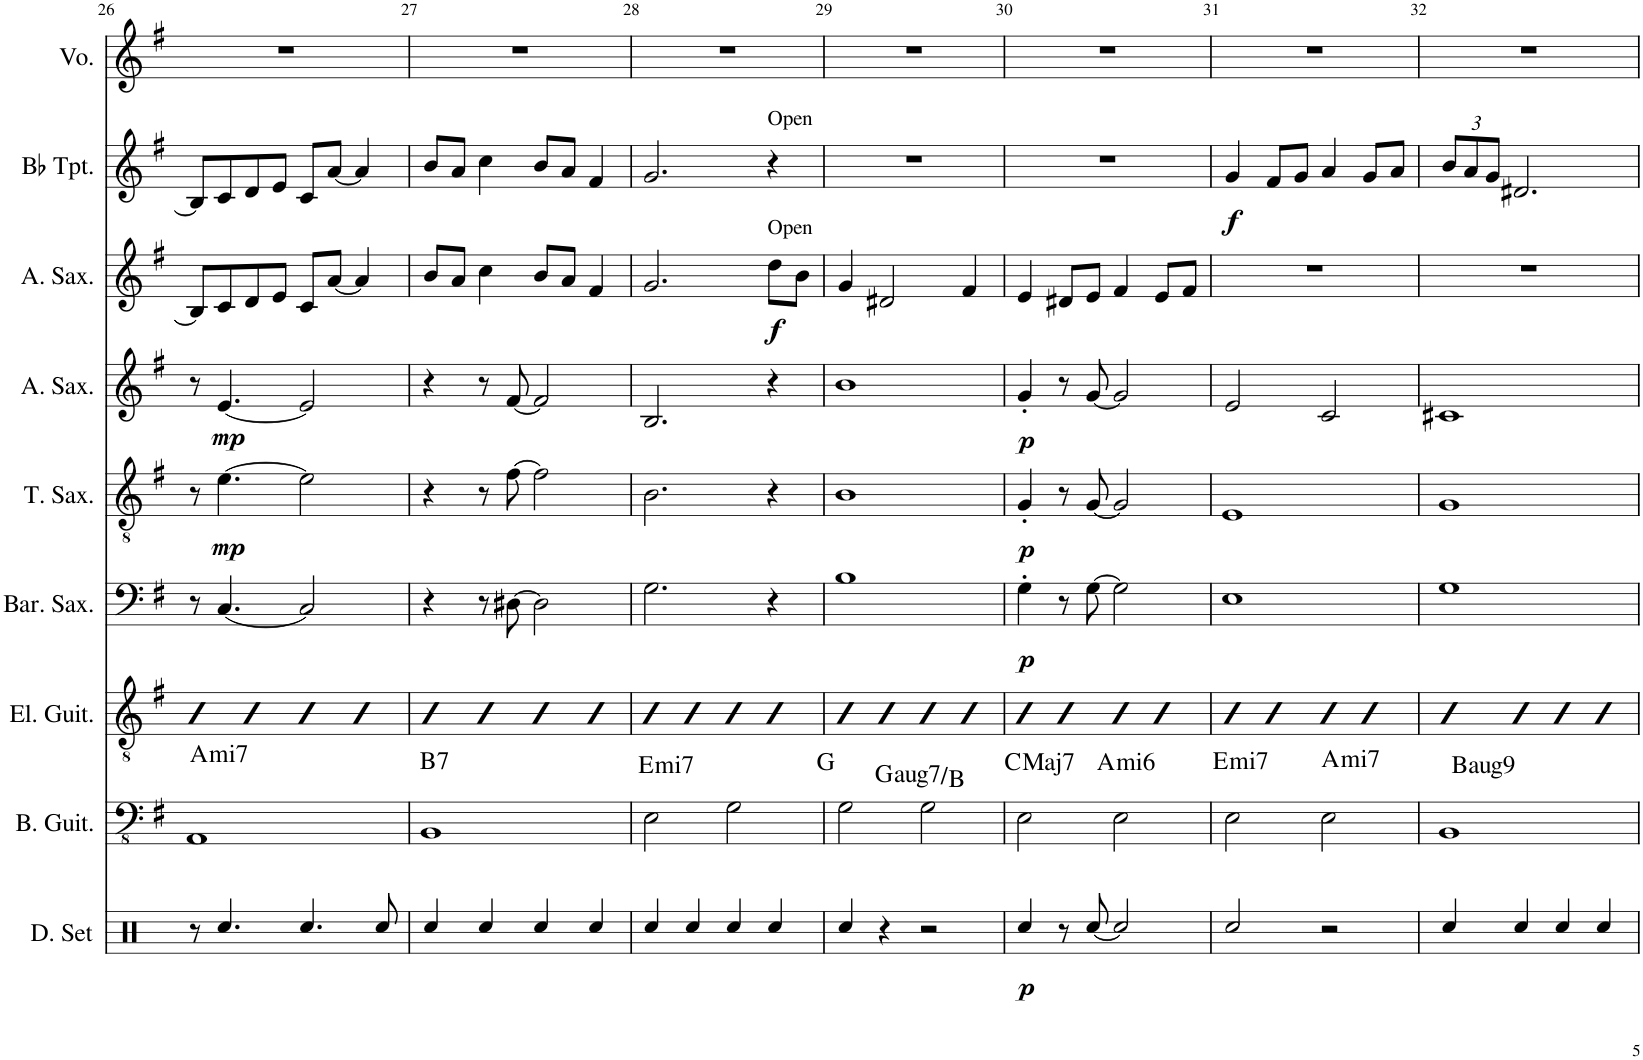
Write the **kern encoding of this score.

**kern	**dynam	**kern	**kern	**harte	**kern	**dynam	**kern	**dynam	**kern	**dynam	**kern	**dynam	**kern	**dynam	**kern
*part9	*part9	*part8	*part7	*part7	*part6	*part6	*part5	*part5	*part4	*part4	*part3	*part3	*part2	*part2	*part1
*staff9	*staff9	*staff8	*staff7	*	*staff6	*staff6	*staff5	*staff5	*staff4	*staff4	*staff3	*staff3	*staff2	*staff2	*staff1
*I"Drumset	*	*I"Bass Guitar	*I"Electric Guitar	*	*I"Baritone Saxophone	*	*I"Tenor Saxophone	*	*I"Alto Saxophone	*	*I"Alto Saxophone	*	*I"Bb Trumpet	*	*I"Voice
*I'D. Set	*	*I'B. Guit.	*I'El. Guit.	*	*I'Bar. Sax.	*	*I'T. Sax.	*	*I'A. Sax.	*	*I'A. Sax.	*	*I'Bb Tpt.	*	*I'Vo.
!!LO:PB:g=z
*clefX	*	*clefFv4	*clefGv2	*	*clefF4	*	*clefGv2	*	*clefG2	*	*clefG2	*	*clefG2	*	*clefG2
*	*	*	*	*	*ITrd12c21	*	*ITrd8c14	*	*ITrd5c9	*	*ITrd5c9	*	*ITrd1c2	*	*
*k[]	*	*k[f#]	*k[f#]	*	*k[f#]	*	*k[f#]	*	*k[f#]	*	*k[f#]	*	*k[f#]	*	*k[f#]
*M4/4	*	*M4/4	*M4/4	*	*M4/4	*	*M4/4	*	*M4/4	*	*M4/4	*	*M4/4	*	*M4/4
=26	=26	=26	=26	=26	=26	=26	=26	=26	=26	=26	=26	=26	=26	=26	=26
!	!	!	!	!LO:H:kt=mi7	!	!	!	!	!	!	!	!	!	!	!
8r	.	1AAA	4B	A:min7	8r	.	8r	.	8r	.	8B/L]	.	8B/L]	.	1r
!	!	!	!	!	!	!	!	!LO:DY:b	!	!LO:DY:b	!	!	!	!	!
4.Rcc/	.	.	.	.	[4.C/	.	[4.e\	mp	[4.e/	mp	8c/	.	8c/	.	.
.	.	.	4B	.	.	.	.	.	.	.	8d/	.	8d/	.	.
.	.	.	.	.	.	.	.	.	.	.	8e/J	.	8e/J	.	.
4.Rcc/	.	.	4B	.	2C/]	.	2e\]	.	2e/]	.	8c/L	.	8c/L	.	.
.	.	.	.	.	.	.	.	.	.	.	[8a/J	.	[8a/J	.	.
.	.	.	4B	.	.	.	.	.	.	.	4a/]	.	4a/]	.	.
8Rcc/	.	.	.	.	.	.	.	.	.	.	.	.	.	.	.
=27	=27	=27	=27	=27	=27	=27	=27	=27	=27	=27	=27	=27	=27	=27	=27
!	!	!	!	!LO:H:kt=7	!	!	!	!	!	!	!	!	!	!	!
4Rcc/	.	1BBB	4B	B:7	4r	.	4r	.	4r	.	8b/L	.	8b/L	.	1r
.	.	.	.	.	.	.	.	.	.	.	8a/J	.	8a/J	.	.
4Rcc/	.	.	4B	.	8r	.	8r	.	8r	.	4cc\	.	4cc\	.	.
.	.	.	.	.	[8D#X\	.	[8f#\	.	[8f#/	.	.	.	.	.	.
4Rcc/	.	.	4B	.	2D#\]	.	2f#\]	.	2f#/]	.	8b/L	.	8b/L	.	.
.	.	.	.	.	.	.	.	.	.	.	8a/J	.	8a/J	.	.
4Rcc/	.	.	4B	.	.	.	.	.	.	.	4f#/	.	4f#/	.	.
=28	=28	=28	=28	=28	=28	=28	=28	=28	=28	=28	=28	=28	=28	=28	=28
!	!	!	!	!LO:H:kt=mi7	!	!	!	!	!	!	!	!	!	!	!
4Rcc/	.	2EE\	4B	E:min7	2.G\	.	2.B\	.	2.B/	.	2.g/	.	2.g/	.	1r
4Rcc/	.	.	4B	.	.	.	.	.	.	.	.	.	.	.	.
4Rcc/	.	2GG\	4B	.	.	.	.	.	.	.	.	.	.	.	.
!	!	!	!	!	!	!	!	!	!	!	!	!	!LO:TX:a:t=Open	!	!
!	!	!	!	!	!	!	!	!	!	!	!LO:TX:a:t=Open	!	!	!	!
!	!	!	!	!	!	!	!	!	!	!	!	!LO:DY:b	!	!	!
4Rcc/	.	.	4B	.	4r	.	4r	.	4r	.	8dd\L	f	4r	.	.
.	.	.	.	.	.	.	.	.	.	.	8b\J	.	.	.	.
=29	=29	=29	=29	=29	=29	=29	=29	=29	=29	=29	=29	=29	=29	=29	=29
4Rcc/	.	2GG\	4B	G:maj	1B	.	1B	.	1b	.	4g/	.	1r	.	1r
4r	.	.	4B	.	.	.	.	.	.	.	2d#X/	.	.	.	.
!	!	!	!	!LO:H:kt=aug7	!	!	!	!	!	!	!	!	!	!	!
2r	.	2GG\	4B	G:aug(b7)/3	.	.	.	.	.	.	.	.	.	.	.
.	.	.	4B	.	.	.	.	.	.	.	4f#/	.	.	.	.
=30	=30	=30	=30	=30	=30	=30	=30	=30	=30	=30	=30	=30	=30	=30	=30
!	!LO:DY:b	!	!	!LO:H:kt=Maj7	!	!LO:DY:b	!	!LO:DY:b	!	!LO:DY:b	!	!	!	!	!
4Rcc/	p	2EE\	4B	C:maj7	4G'\	p	4G'/	p	4g'/	p	4e/	.	1r	.	1r
8r	.	.	4B	.	8r	.	8r	.	8r	.	8d#X/L	.	.	.	.
[8Rcc/	.	.	.	.	[8G\	.	[8G/	.	[8g/	.	8e/J	.	.	.	.
!	!	!	!	!LO:H:kt=mi6	!	!	!	!	!	!	!	!	!	!	!
2Rcc/]	.	2EE\	4B	A:min6	2G\]	.	2G/]	.	2g/]	.	4f#/	.	.	.	.
.	.	.	4B	.	.	.	.	.	.	.	8e/L	.	.	.	.
.	.	.	.	.	.	.	.	.	.	.	8f#/J	.	.	.	.
=31	=31	=31	=31	=31	=31	=31	=31	=31	=31	=31	=31	=31	=31	=31	=31
!	!	!	!	!LO:H:kt=mi7	!	!	!	!	!	!	!	!	!	!LO:DY:b	!
2Rcc/	.	2EE\	4B	E:min7	1E	.	1E	.	2e/	.	1r	.	4g/	f	1r
.	.	.	4B	.	.	.	.	.	.	.	.	.	8f#/L	.	.
.	.	.	.	.	.	.	.	.	.	.	.	.	8g/J	.	.
!	!	!	!	!LO:H:kt=mi7	!	!	!	!	!	!	!	!	!	!	!
2r	.	2EE\	4B	A:min7	.	.	.	.	2c/	.	.	.	4a/	.	.
.	.	.	4B	.	.	.	.	.	.	.	.	.	8g/L	.	.
.	.	.	.	.	.	.	.	.	.	.	.	.	8a/J	.	.
=32	=32	=32	=32	=32	=32	=32	=32	=32	=32	=32	=32	=32	=32	=32	=32
*	*	*	*	*	*	*	*	*	*	*	*	*	*Xbrackettup	*	*
!	!	!	!	!LO:H:kt=aug7	!	!	!	!	!	!	!	!	!	!	!
4Rcc/	.	1BBB	4B	B:aug(b7,9)	1G	.	1G	.	1c#X	.	1r	.	12b/L	.	1r
.	.	.	.	.	.	.	.	.	.	.	.	.	12a/	.	.
.	.	.	.	.	.	.	.	.	.	.	.	.	12g/J	.	.
4Rcc/	.	.	4B	.	.	.	.	.	.	.	.	.	2.d#X/	.	.
4Rcc/	.	.	4B	.	.	.	.	.	.	.	.	.	.	.	.
4Rcc/	.	.	4B	.	.	.	.	.	.	.	.	.	.	.	.
=	=	=	=	=	=	=	=	=	=	=	=	=	=	=	=
*-	*-	*-	*-	*-	*-	*-	*-	*-	*-	*-	*-	*-	*-	*-	*-
